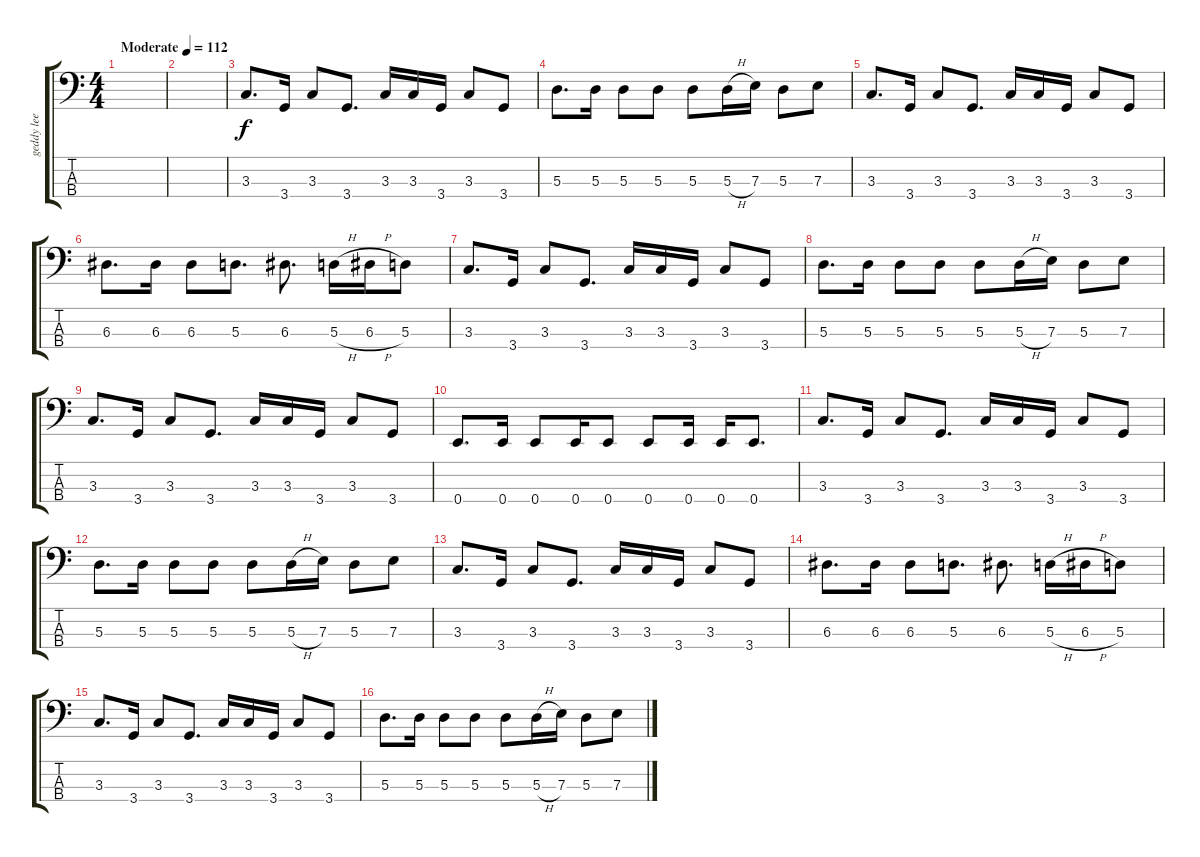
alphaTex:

\track ("geddy lee" "geddy lee") {instrument electricbassfinger}
\staff {score tabs}
\tuning (G2 D2 A1 E1) {hide}
\ts (4 4)
\tempo (112 "Moderate")
\clef f4
\ks c
|
|
3.3.8{d} 3.4.16 3.3.8 3.4.8{d} 3.3.16 3.3.16 3.4.16 3.3.8 3.4.8 |
5.3.8{d} 5.3.16 5.3.8 5.3.8 5.3.8 5.3{h}.16 7.3.16 5.3.8 7.3.8 |
3.3.8{d} 3.4.16 3.3.8 3.4.8{d} 3.3.16 3.3.16 3.4.16 3.3.8 3.4.8 |
6.3.8{d} 6.3.16 6.3.8 5.3.8{d} 6.3.8{d} 5.3{h}.16 6.3{h}.16 5.3.8 |
3.3.8{d} 3.4.16 3.3.8 3.4.8{d} 3.3.16 3.3.16 3.4.16 3.3.8 3.4.8 |
5.3.8{d} 5.3.16 5.3.8 5.3.8 5.3.8 5.3{h}.16 7.3.16 5.3.8 7.3.8 |
3.3.8{d} 3.4.16 3.3.8 3.4.8{d} 3.3.16 3.3.16 3.4.16 3.3.8 3.4.8 |
0.4.8{d} 0.4.16 0.4.8 0.4.16 0.4.8 0.4.8 0.4.16 0.4.16 0.4.8{d} |
3.3.8{d} 3.4.16 3.3.8 3.4.8{d} 3.3.16 3.3.16 3.4.16 3.3.8 3.4.8 |
5.3.8{d} 5.3.16 5.3.8 5.3.8 5.3.8 5.3{h}.16 7.3.16 5.3.8 7.3.8 |
3.3.8{d} 3.4.16 3.3.8 3.4.8{d} 3.3.16 3.3.16 3.4.16 3.3.8 3.4.8 |
6.3.8{d} 6.3.16 6.3.8 5.3.8{d} 6.3.8{d} 5.3{h}.16 6.3{h}.16 5.3.8 |
3.3.8{d} 3.4.16 3.3.8 3.4.8{d} 3.3.16 3.3.16 3.4.16 3.3.8 3.4.8 |
5.3.8{d} 5.3.16 5.3.8 5.3.8 5.3.8 5.3{h}.16 7.3.16 5.3.8 7.3.8
